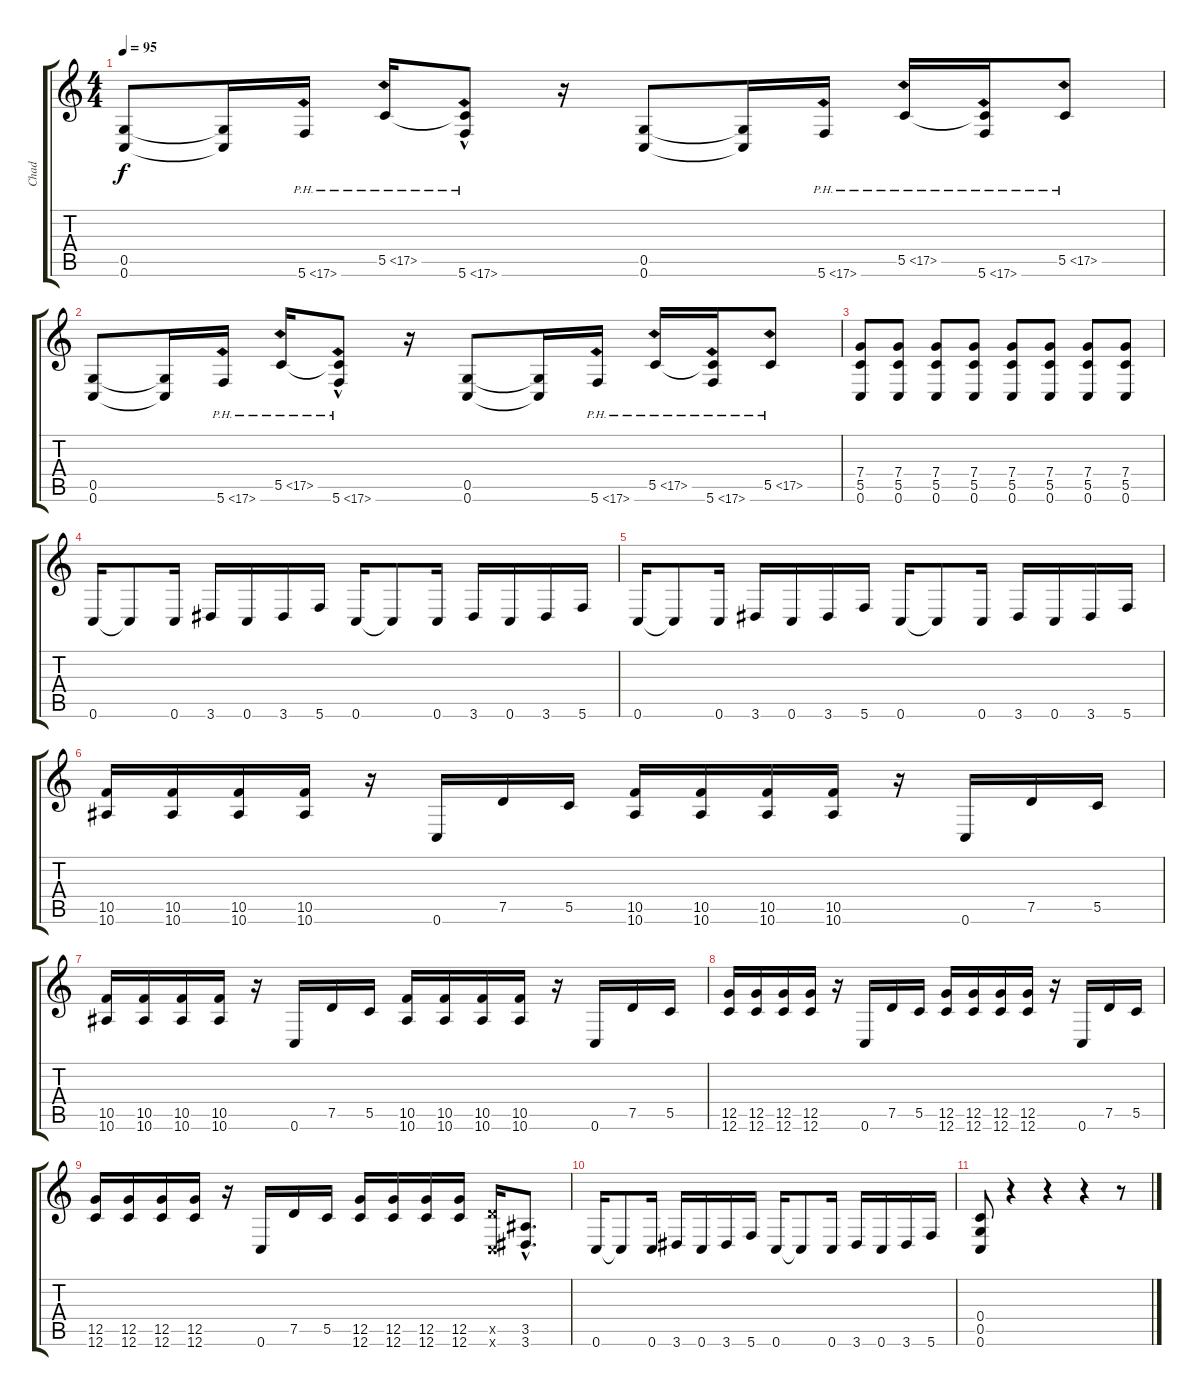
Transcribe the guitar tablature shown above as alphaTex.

\track ("Chad" "Chad") {instrument distortionguitar}
\staff {score tabs}
\tuning (D4 A3 F3 C3 G2 C2) {hide}
\ts (4 4)
\tempo 95
\clef g2
\ks c
(0.5 0.6).8{dy f instrument distortionguitar} (0.5{t} 0.6{t}).16 5.6{ph 12}.16{instrument guitarharmonics} 5.5{ph 12}.16 (5.5{t} 5.6{ph 12 hac}).8 r.16 (0.5 0.6).8{instrument distortionguitar} (0.5{t} 0.6{t}).16 5.6{ph 12}.16{instrument guitarharmonics} 5.5{ph 12}.16 (5.5{t} 5.6{ph 12}).16 5.5{ph 12}.8 |
(0.5 0.6).8{instrument distortionguitar} (0.5{t} 0.6{t}).16 5.6{ph 12}.16{instrument guitarharmonics} 5.5{ph 12}.16 (5.5{t} 5.6{ph 12 hac}).8 r.16 (0.5 0.6).8{instrument distortionguitar} (0.5{t} 0.6{t}).16 5.6{ph 12}.16{instrument guitarharmonics} 5.5{ph 12}.16 (5.5{t} 5.6{ph 12}).16 5.5{ph 12}.8 |
(7.4 5.5 0.6).8{instrument distortionguitar} (7.4 5.5 0.6).8 (7.4 5.5 0.6).8 (7.4 5.5 0.6).8 (7.4 5.5 0.6).8 (7.4 5.5 0.6).8 (7.4 5.5 0.6).8 (7.4 5.5 0.6).8 |
0.6.16 0.6{t}.8 0.6.16 3.6.16 0.6.16 3.6.16 5.6.16 0.6.16 0.6{t}.8 0.6.16 3.6.16 0.6.16 3.6.16 5.6.16 |
0.6.16 0.6{t}.8 0.6.16 3.6.16 0.6.16 3.6.16 5.6.16 0.6.16 0.6{t}.8 0.6.16 3.6.16 0.6.16 3.6.16 5.6.16 |
(10.5 10.6).16 (10.5 10.6).16 (10.5 10.6).16 (10.5 10.6).16 r.16 0.6.16 7.5.16 5.5.16 (10.5 10.6).16 (10.5 10.6).16 (10.5 10.6).16 (10.5 10.6).16 r.16 0.6.16 7.5.16 5.5.16 |
(10.5 10.6).16 (10.5 10.6).16 (10.5 10.6).16 (10.5 10.6).16 r.16 0.6.16 7.5.16 5.5.16 (10.5 10.6).16 (10.5 10.6).16 (10.5 10.6).16 (10.5 10.6).16 r.16 0.6.16 7.5.16 5.5.16 |
(12.5 12.6).16 (12.5 12.6).16 (12.5 12.6).16 (12.5 12.6).16 r.16 0.6.16 7.5.16 5.5.16 (12.5 12.6).16 (12.5 12.6).16 (12.5 12.6).16 (12.5 12.6).16 r.16 0.6.16 7.5.16 5.5.16 |
(12.5 12.6).16 (12.5 12.6).16 (12.5 12.6).16 (12.5 12.6).16 r.16 0.6.16 7.5.16 5.5.16 (12.5 12.6).16 (12.5 12.6).16 (12.5 12.6).16 (12.5 12.6).16 (7.5{x} 0.6{x}).16 (3.5{hac} 3.6{hac}).8{d} |
0.6.16 0.6{t}.8 0.6.16 3.6.16 0.6.16 3.6.16 5.6.16 0.6.16 0.6{t}.8 0.6.16 3.6.16 0.6.16 3.6.16 5.6.16 |
(0.4 0.5 0.6).8 r.4 r.4 r.4 r.8
